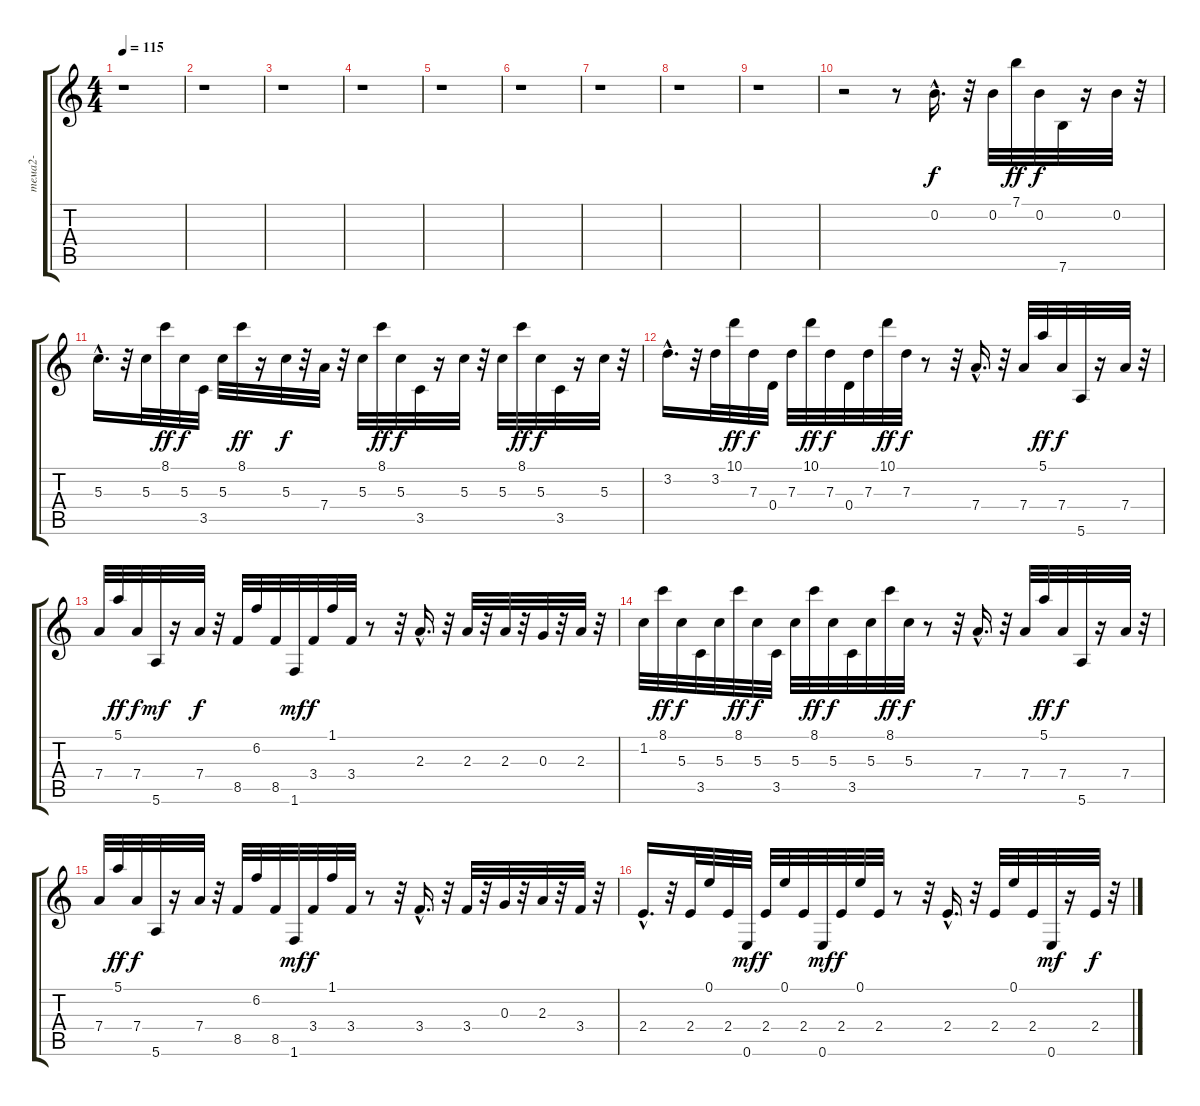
\track ("тема2-" "тема2-") {instrument distortionguitar}
\staff {score tabs}
\tuning (E4 B3 G3 D3 A2 E2) {hide}
\ts (4 4)
\tempo 115
\clef g2
\ks c
r.1{dy f} |
r.1 |
r.1 |
r.1 |
r.1 |
r.1 |
r.1 |
r.1 |
r.1 |
r.2 r.8 0.2{hac}.16{d balance 15} r.32 0.2.32 7.1.32{dy ff} 0.2.32{dy f} 7.6.32 r.16 0.2.32 r.32 |
5.3{hac}.16{d} r.32 5.3.32 8.1.32{dy ff} 5.3.32{dy f} 3.5.32 5.3.32 8.1.32{dy ff} r.16 5.3.32{dy f} r.32 7.4.32 r.32 5.3.32 8.1.32{dy ff} 5.3.32{dy f} 3.5.32 r.16 5.3.32 r.32 5.3.32 8.1.32{dy ff} 5.3.32{dy f} 3.5.32 r.16 5.3.32 r.32 |
3.2{hac}.16{d} r.32 3.2.32 10.1.32{dy ff} 7.3.32{dy f} 0.4.32 7.3.32 10.1.32{dy ff} 7.3.32{dy f} 0.4.32 7.3.32 10.1.32{dy ff} 7.3.32{dy f} r.8 r.32 7.4{hac}.16{d} r.32 7.4.32 5.1.32{dy ff} 7.4.32{dy f} 5.6.32 r.16 7.4.32 r.32 |
7.4.32 5.1.32{dy ff} 7.4.32{dy f} 5.6.32{dy mf} r.16 7.4.32{dy f} r.32 8.5.32 6.2.32 8.5.32 1.6.32{dy mf} 3.4.32{dy f} 1.1.32 3.4.32 r.8 r.32 2.3{hac}.16{d} r.32 2.3.32 r.32 2.3.32 r.32 0.3.32 r.32 2.3.32 r.32 |
1.2.32 8.1.32{dy ff} 5.3.32{dy f} 3.5.32 5.3.32 8.1.32{dy ff} 5.3.32{dy f} 3.5.32 5.3.32 8.1.32{dy ff} 5.3.32{dy f} 3.5.32 5.3.32 8.1.32{dy ff} 5.3.32{dy f} r.8 r.32 7.4{hac}.16{d} r.32 7.4.32 5.1.32{dy ff} 7.4.32{dy f} 5.6.32 r.16 7.4.32 r.32 |
7.4.32 5.1.32{dy ff} 7.4.32{dy f} 5.6.32 r.16 7.4.32 r.32 8.5.32 6.2.32 8.5.32 1.6.32{dy mf} 3.4.32{dy f} 1.1.32 3.4.32 r.8 r.32 3.4{hac}.16{d} r.32 3.4.32 r.32 0.3.32 r.32 2.3.32 r.32 3.4.32 r.32 |
2.4{hac}.16{d} r.32 2.4.32 0.1.32 2.4.32 0.6.32{dy mf} 2.4.32{dy f} 0.1.32 2.4.32 0.6.32{dy mf} 2.4.32{dy f} 0.1.32 2.4.32 r.8 r.32 2.4{hac}.16{d} r.32 2.4.32 0.1.32 2.4.32 0.6.32{dy mf} r.16 2.4.32{dy f} r.32
